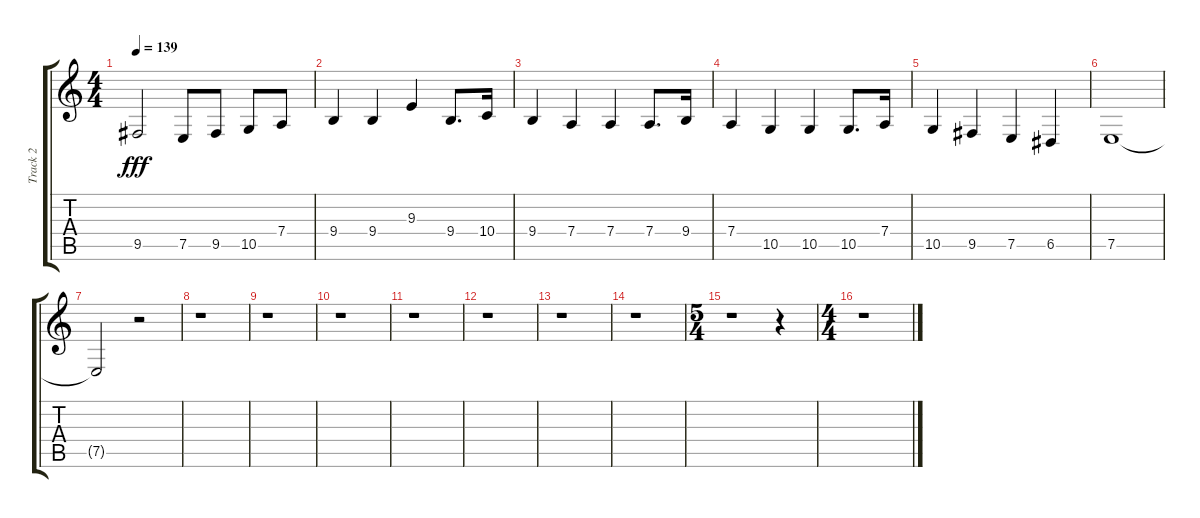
\track ("Track 2" "Track 2") {instrument baritonesax}
\staff {score tabs}
\tuning (E4 B3 G3 D3 A2 E2) {hide}
\ts (4 4)
\tempo 139
\clef g2
\ks c
9.5.2{dy fff} 7.5.8 9.5.8 10.5.8 7.4.8 |
9.4.4 9.4.4 9.3.4 9.4.8{d} 10.4.16 |
9.4.4 7.4.4 7.4.4 7.4.8{d} 9.4.16 |
7.4.4 10.5.4 10.5.4 10.5.8{d} 7.4.16 |
10.5.4 9.5.4 7.5.4 6.5.4 |
7.5.1 |
7.5{t}.2 r.2 |
r.1 |
r.1 |
r.1 |
r.1 |
r.1 |
r.1 |
r.1 |
\ts (5 4)
r.1 r.4 |
\ts (4 4)
r.1
